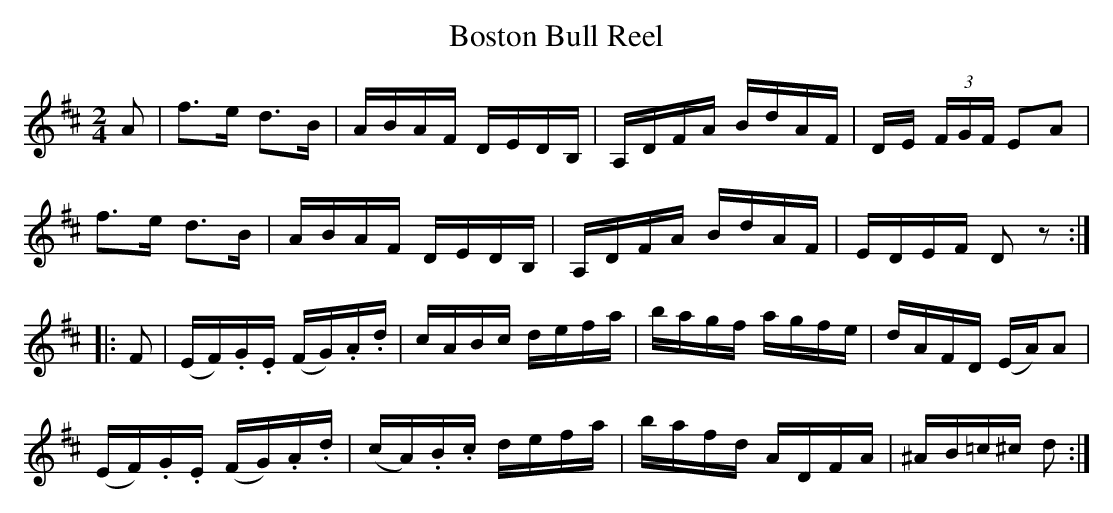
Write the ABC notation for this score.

X:1
T:Boston Bull Reel
M:2/4
L:1/8
K:D
A|f>e d>B|A/B/A/F/ D/E/D/B,/|A,/D/F/A/ B/d/A/F/|D/E/ (3F/G/F/ EA|
f>e d>B|A/B/A/F/ D/E/D/B,/|A,/D/F/A/ B/d/A/F/|E/D/E/F/ Dz:|
|:F|(E/F/).G/.E/ (F/G/).A/.d/|c/A/B/c/ d/e/f/a/|b/a/g/f/ a/g/f/e/|d/A/F/D/ (E/A/)A|
(E/F/).G/.E/ (F/G/).A/.d/|(c/A/).B/.c/ d/e/f/a/|b/a/f/d/ A/D/F/A/|^A/B/=c/^c/ d:|
